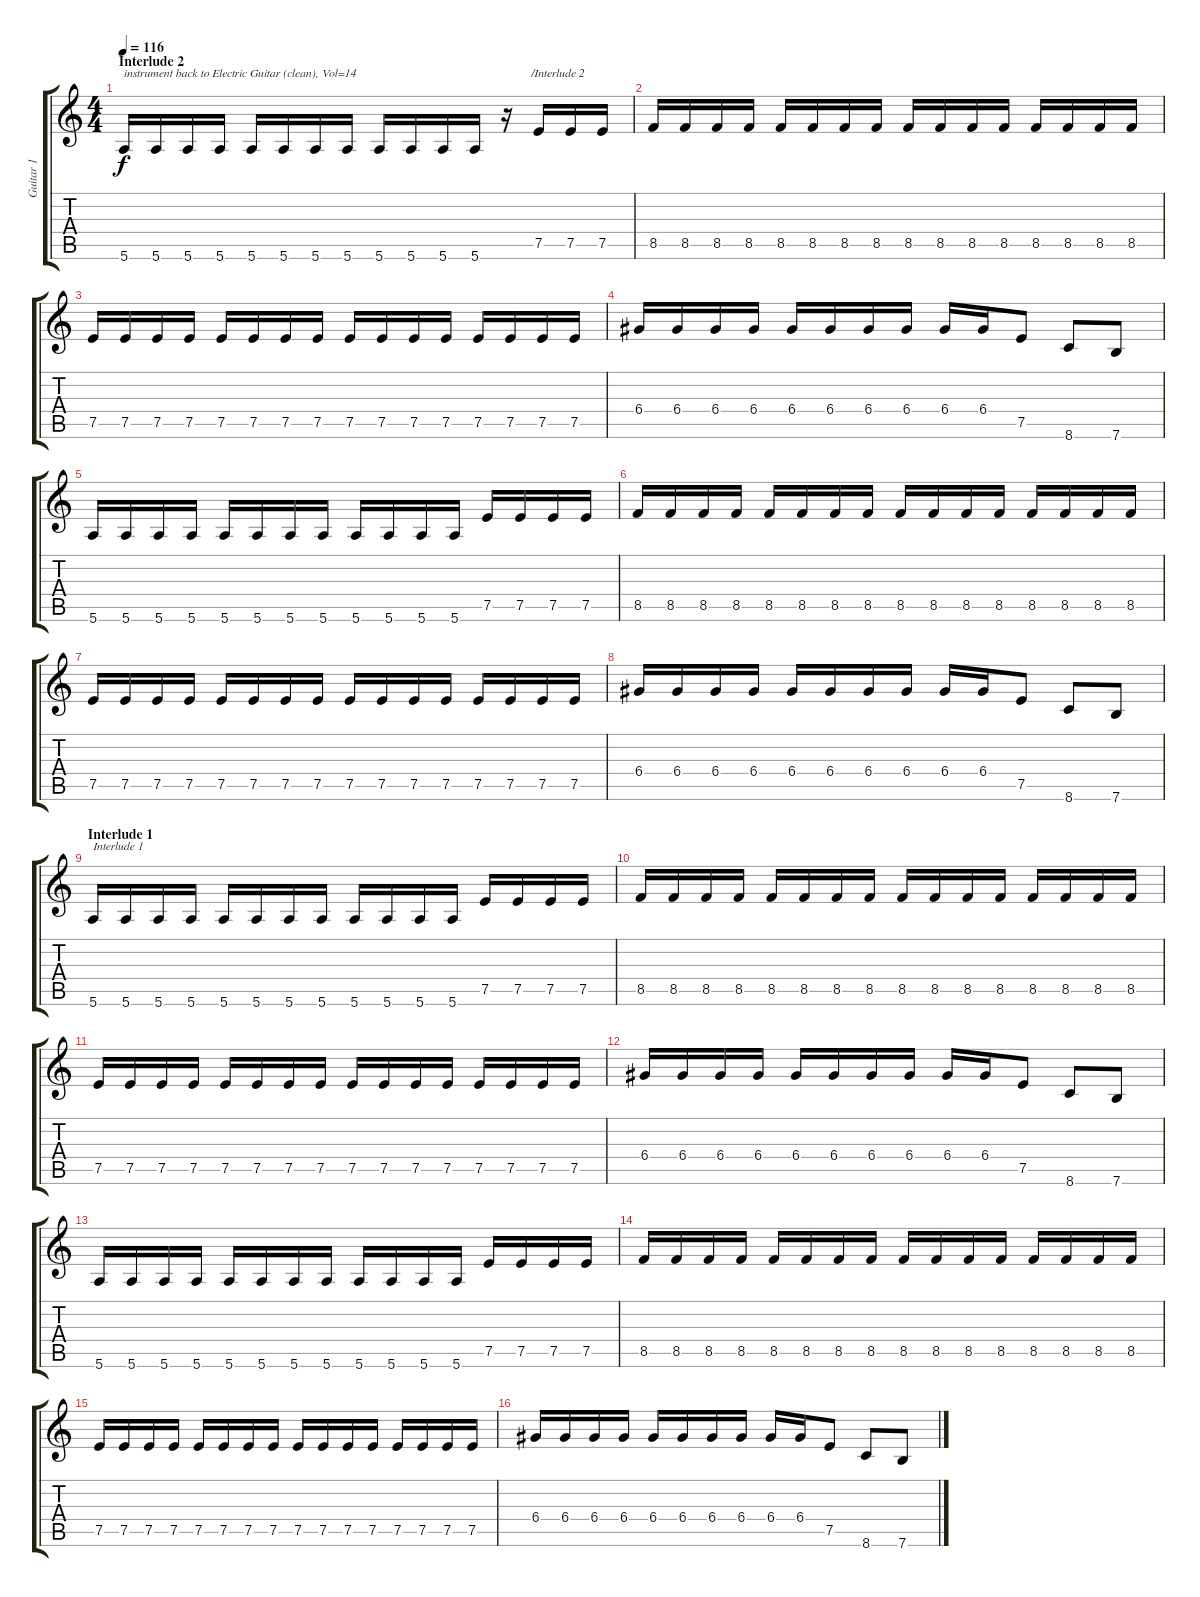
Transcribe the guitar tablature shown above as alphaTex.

\track ("Guitar 1" "Guitar 1") {instrument electricguitarclean}
\staff {score tabs}
\tuning (E4 B3 G3 D3 A2 E2) {hide}
\ts (4 4)
\section ("" "Interlude 2")
\tempo 116
\clef g2
\ks c
5.6.16{txt "instrument back to Electric Guitar (clean), Vol=14" dy f} 5.6.16 5.6.16 5.6.16 5.6.16 5.6.16 5.6.16 5.6.16 5.6.16 5.6.16 5.6.16 5.6.16 r.16{txt "        /Interlude 2"} 7.5.16 7.5.16 7.5.16 |
8.5.16 8.5.16 8.5.16 8.5.16 8.5.16 8.5.16 8.5.16 8.5.16 8.5.16 8.5.16 8.5.16 8.5.16 8.5.16 8.5.16 8.5.16 8.5.16 |
7.5.16 7.5.16 7.5.16 7.5.16 7.5.16 7.5.16 7.5.16 7.5.16 7.5.16 7.5.16 7.5.16 7.5.16 7.5.16 7.5.16 7.5.16 7.5.16 |
6.4.16 6.4.16 6.4.16 6.4.16 6.4.16 6.4.16 6.4.16 6.4.16 6.4.16 6.4.16 7.5.8 8.6.8 7.6.8 |
5.6.16 5.6.16 5.6.16 5.6.16 5.6.16 5.6.16 5.6.16 5.6.16 5.6.16 5.6.16 5.6.16 5.6.16 7.5.16 7.5.16 7.5.16 7.5.16 |
8.5.16 8.5.16 8.5.16 8.5.16 8.5.16 8.5.16 8.5.16 8.5.16 8.5.16 8.5.16 8.5.16 8.5.16 8.5.16 8.5.16 8.5.16 8.5.16 |
7.5.16 7.5.16 7.5.16 7.5.16 7.5.16 7.5.16 7.5.16 7.5.16 7.5.16 7.5.16 7.5.16 7.5.16 7.5.16 7.5.16 7.5.16 7.5.16 |
6.4.16 6.4.16 6.4.16 6.4.16 6.4.16 6.4.16 6.4.16 6.4.16 6.4.16 6.4.16 7.5.8 8.6.8 7.6.8 |
\section ("" "Interlude 1")
5.6.16{txt "Interlude 1"} 5.6.16 5.6.16 5.6.16 5.6.16 5.6.16 5.6.16 5.6.16 5.6.16 5.6.16 5.6.16 5.6.16 7.5.16 7.5.16 7.5.16 7.5.16 |
8.5.16 8.5.16 8.5.16 8.5.16 8.5.16 8.5.16 8.5.16 8.5.16 8.5.16 8.5.16 8.5.16 8.5.16 8.5.16 8.5.16 8.5.16 8.5.16 |
7.5.16 7.5.16 7.5.16 7.5.16 7.5.16 7.5.16 7.5.16 7.5.16 7.5.16 7.5.16 7.5.16 7.5.16 7.5.16 7.5.16 7.5.16 7.5.16 |
6.4.16 6.4.16 6.4.16 6.4.16 6.4.16 6.4.16 6.4.16 6.4.16 6.4.16 6.4.16 7.5.8 8.6.8 7.6.8 |
5.6.16 5.6.16 5.6.16 5.6.16 5.6.16 5.6.16 5.6.16 5.6.16 5.6.16 5.6.16 5.6.16 5.6.16 7.5.16 7.5.16 7.5.16 7.5.16 |
8.5.16 8.5.16 8.5.16 8.5.16 8.5.16 8.5.16 8.5.16 8.5.16 8.5.16 8.5.16 8.5.16 8.5.16 8.5.16 8.5.16 8.5.16 8.5.16 |
7.5.16 7.5.16 7.5.16 7.5.16 7.5.16 7.5.16 7.5.16 7.5.16 7.5.16 7.5.16 7.5.16 7.5.16 7.5.16 7.5.16 7.5.16 7.5.16 |
6.4.16 6.4.16 6.4.16 6.4.16 6.4.16 6.4.16 6.4.16 6.4.16 6.4.16 6.4.16 7.5.8 8.6.8 7.6.8
